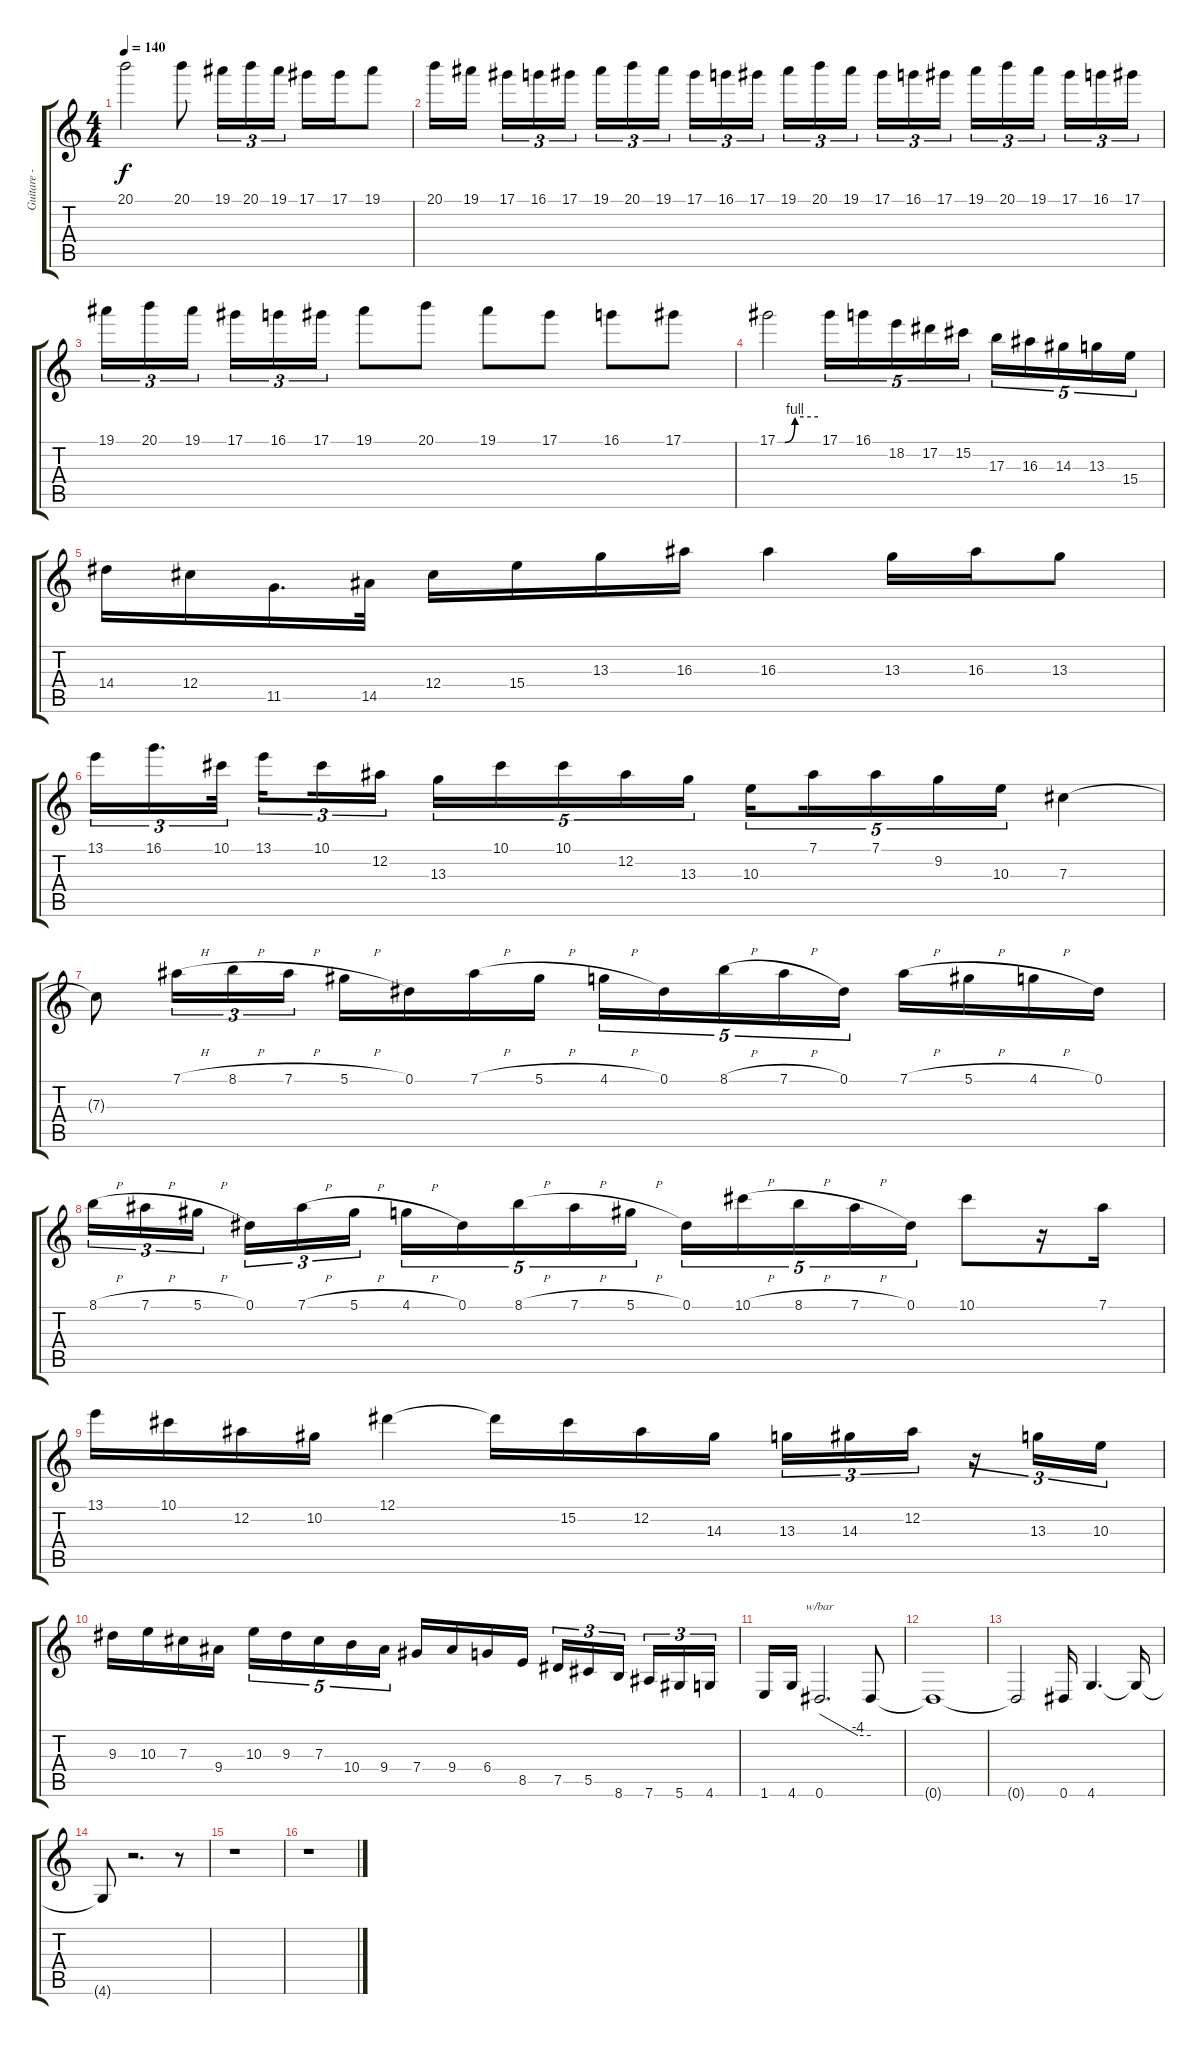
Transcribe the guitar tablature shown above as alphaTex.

\track ("Guitare - Yngwie Malmsteen" "Guitare - ") {instrument overdrivenguitar}
\staff {score tabs}
\tuning (Eb4 Bb3 Gb3 Db3 Ab2 Eb2) {hide}
\ts (4 4)
\tempo 140
\clef g2
\ks c
20.1{t}.2{dy f} 20.1.8 19.1.16{tu (3 2)} 20.1.16{tu (3 2)} 19.1.16{tu (3 2)} 17.1.16 17.1.16 19.1.8 |
20.1.16 19.1.16{beam splitsecondary} 17.1.16{tu (3 2)} 16.1.16{tu (3 2)} 17.1.16{tu (3 2)} 19.1.16{tu (3 2)} 20.1.16{tu (3 2)} 19.1.16{tu (3 2) beam splitsecondary} 17.1.16{tu (3 2)} 16.1.16{tu (3 2)} 17.1.16{tu (3 2)} 19.1.16{tu (3 2)} 20.1.16{tu (3 2)} 19.1.16{tu (3 2) beam splitsecondary} 17.1.16{tu (3 2)} 16.1.16{tu (3 2)} 17.1.16{tu (3 2)} 19.1.16{tu (3 2)} 20.1.16{tu (3 2)} 19.1.16{tu (3 2) beam splitsecondary} 17.1.16{tu (3 2)} 16.1.16{tu (3 2)} 17.1.16{tu (3 2)} |
19.1.16{tu (3 2)} 20.1.16{tu (3 2)} 19.1.16{tu (3 2) beam splitsecondary} 17.1.16{tu (3 2)} 16.1.16{tu (3 2)} 17.1.16{tu (3 2)} 19.1.8 20.1.8 19.1.8 17.1.8 16.1.8 17.1.8 |
17.1{be (custom 0 0 11 0 26 4 60 4)}.2 17.1.16{tu (5 4)} 16.1.16{tu (5 4)} 18.2.16{tu (5 4)} 17.2.16{tu (5 4)} 15.2.16{tu (5 4)} 17.3.16{tu (5 4)} 16.3.16{tu (5 4)} 14.3.16{tu (5 4)} 13.3.16{tu (5 4)} 15.4.16{tu (5 4)} |
14.4.16 12.4.16 11.5.16{d} 14.5.32 12.4.16 15.4.16 13.3.16 16.3.16 16.3.4 13.3.16 16.3.16 13.3.8 |
13.1.16{tu (3 2)} 16.1.16{d tu (3 2)} 10.1.32{tu (3 2)} 13.1.16{tu (3 2) beam splitsecondary} 10.1.16{tu (3 2)} 12.2.16{tu (3 2)} 13.3.16{tu (5 4)} 10.1.16{tu (5 4)} 10.1.16{tu (5 4)} 12.2.16{tu (5 4)} 13.3.16{tu (5 4)} 10.3.16{tu (5 4) beam splitsecondary} 7.1.16{tu (5 4)} 7.1.16{tu (5 4)} 9.2.16{tu (5 4)} 10.3.16{tu (5 4)} 7.3.4 |
7.3{t}.8 7.1{h}.16{tu (3 2)} 8.1{h}.16{tu (3 2)} 7.1{h}.16{tu (3 2)} 5.1{h}.16 0.1.16 7.1{h}.16 5.1{h}.16 4.1{h}.16{tu (5 4)} 0.1.16{tu (5 4)} 8.1{h}.16{tu (5 4)} 7.1{h}.16{tu (5 4)} 0.1.16{tu (5 4)} 7.1{h}.16 5.1{h}.16 4.1{h}.16 0.1.16 |
8.1{h}.16{tu (3 2)} 7.1{h}.16{tu (3 2)} 5.1{h}.16{tu (3 2) beam splitsecondary} 0.1.16{tu (3 2)} 7.1{h}.16{tu (3 2)} 5.1{h}.16{tu (3 2)} 4.1{h}.16{tu (5 4)} 0.1.16{tu (5 4)} 8.1{h}.16{tu (5 4)} 7.1{h}.16{tu (5 4)} 5.1{h}.16{tu (5 4)} 0.1.16{tu (5 4)} 10.1{h}.16{tu (5 4)} 8.1{h}.16{tu (5 4)} 7.1{h}.16{tu (5 4)} 0.1.16{tu (5 4)} 10.1.8 r.16 7.1.16 |
13.1.16 10.1.16 12.2.16 10.2.16 12.1.4 12.1{t}.16 15.2.16 12.2.16 14.3.16 13.3.16{tu (3 2)} 14.3.16{tu (3 2)} 12.2.16{tu (3 2)} r.16{tu (3 2)} 13.3.16{tu (3 2)} 10.3.16{tu (3 2)} |
9.3.16 10.3.16 7.3.16 9.4.16 10.3.16{tu (5 4)} 9.3.16{tu (5 4)} 7.3.16{tu (5 4)} 10.4.16{tu (5 4)} 9.4.16{tu (5 4)} 7.4.16 9.4.16 6.4.16 8.5.16 7.5.16{tu (3 2)} 5.5.16{tu (3 2)} 8.6.16{tu (3 2) beam splitsecondary} 7.6.16{tu (3 2)} 5.6.16{tu (3 2)} 4.6.16{tu (3 2)} |
1.6.16 4.6.16 0.6.2{d tbe (custom default 0 0 45 -16 60 -16)} 0.6{t}.8 |
0.6{t}.1 |
0.6{t}.2 0.6.16 4.6.4{d} 4.6{t}.16 |
4.6{t}.8 r.2{d} r.8 |
r.1{volume 14} |
r.1{volume 12}
